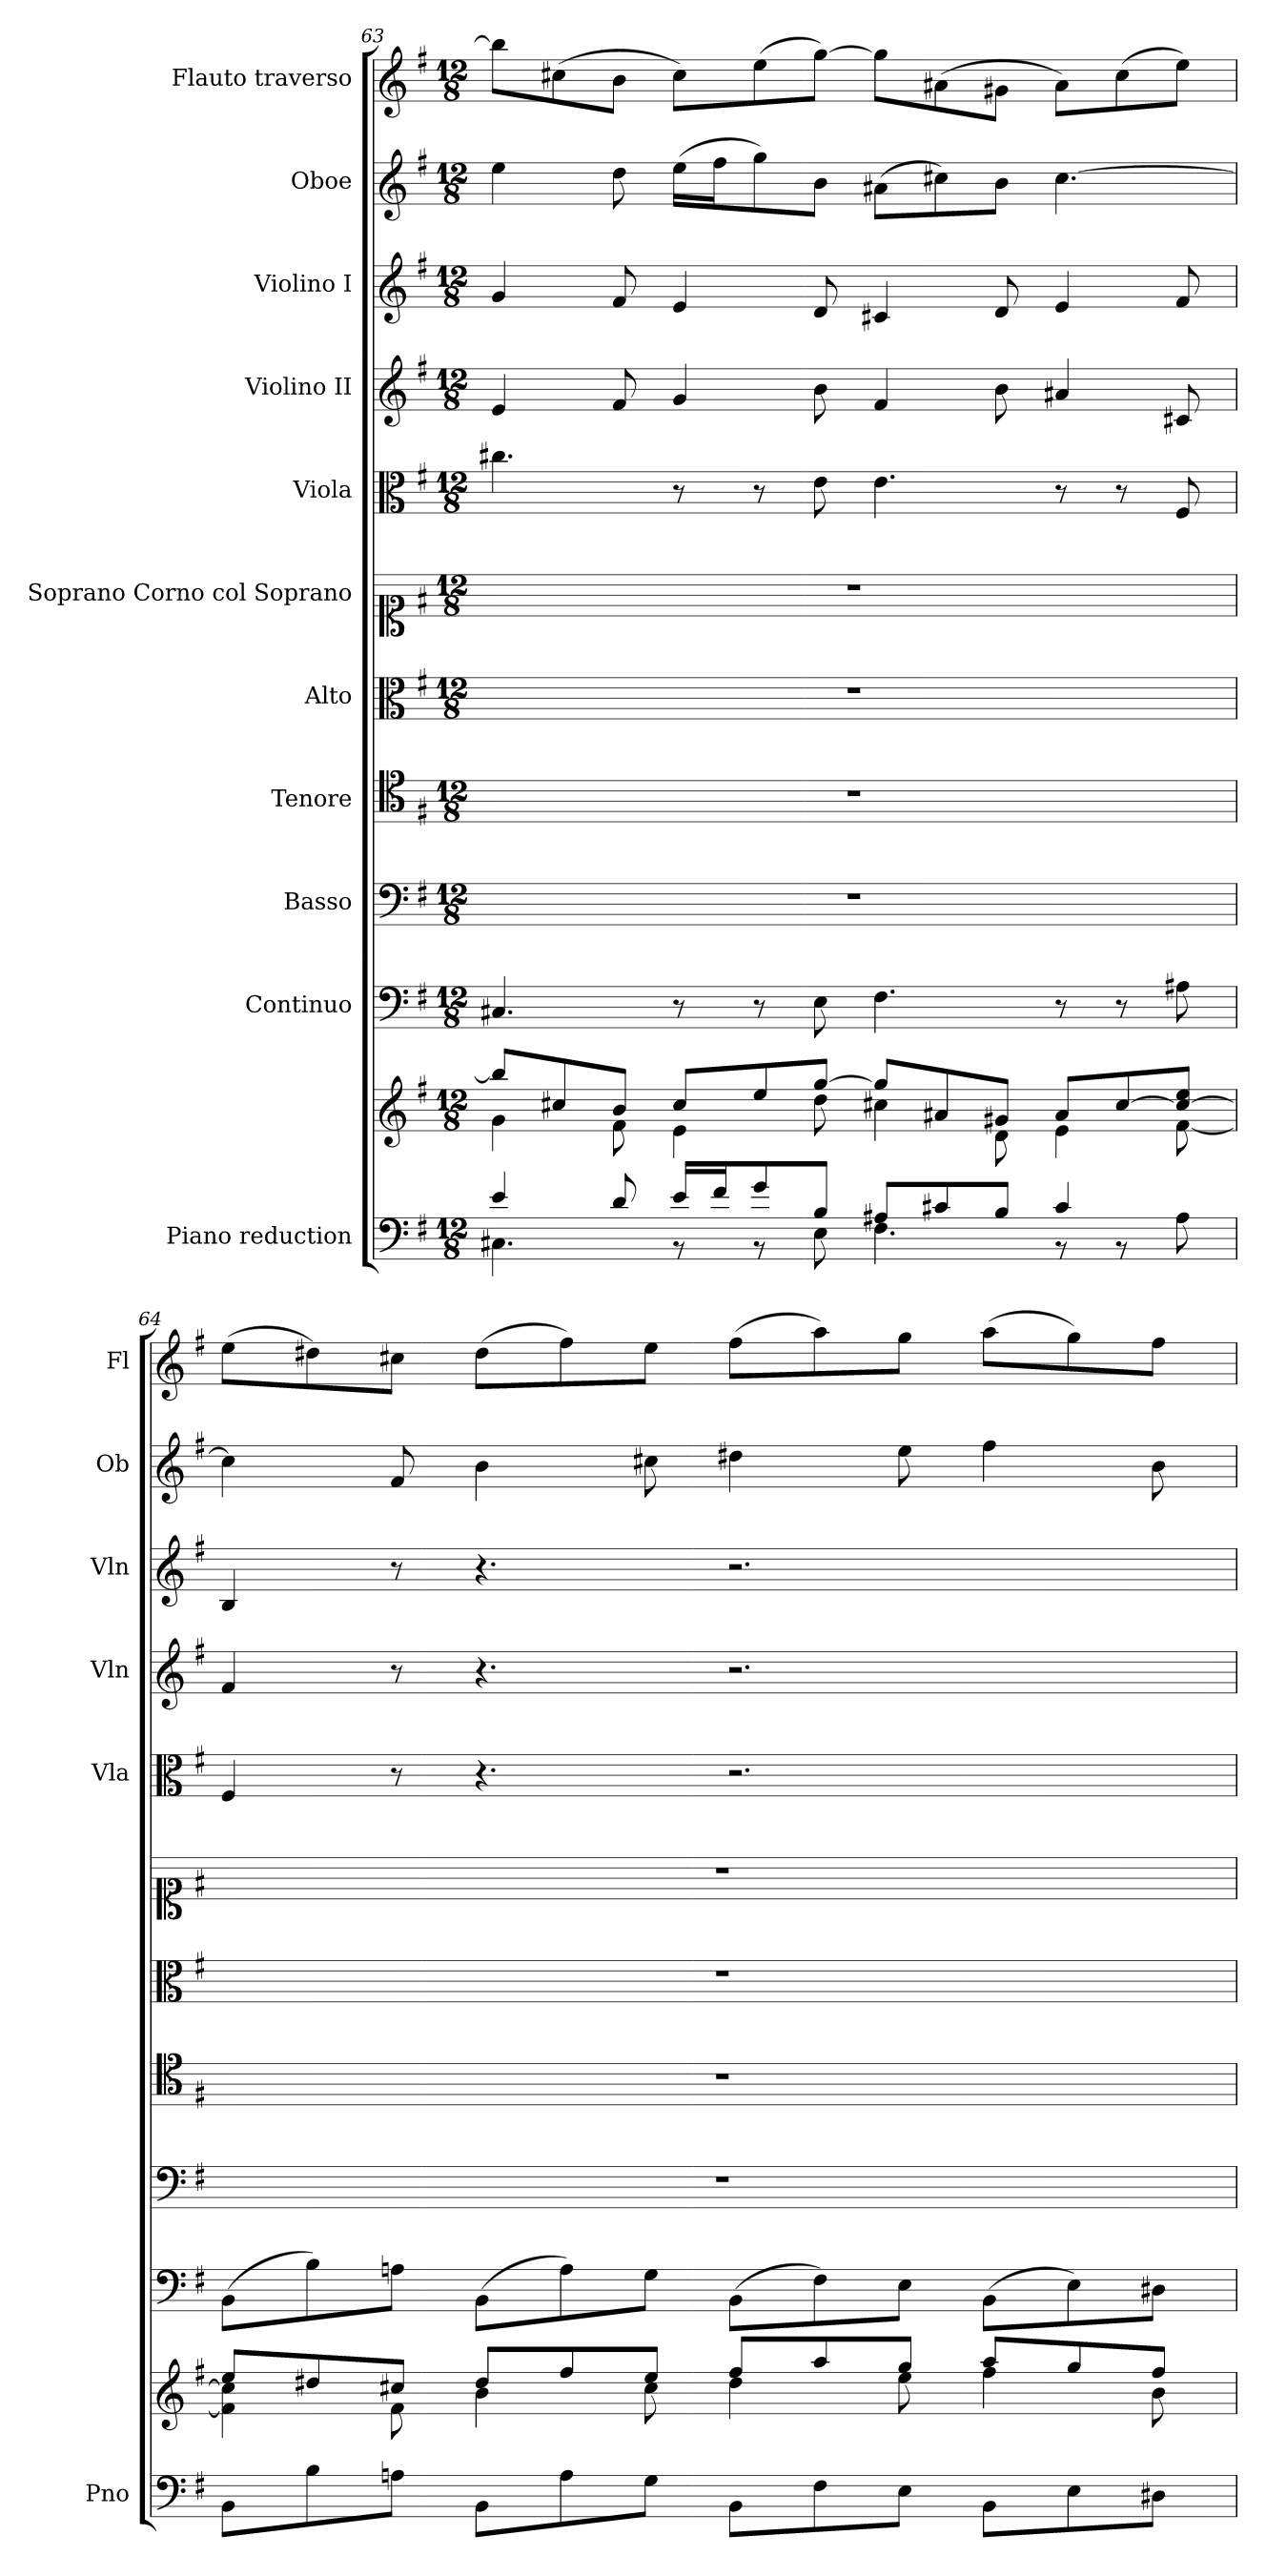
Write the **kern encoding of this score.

**kern	**kern	**kern	**kern	**kern	**kern	**kern	**kern	**kern	**kern	**kern	**kern
*part11	*part11	*part10	*part9	*part8	*part7	*part6	*part5	*part4	*part3	*part2	*part1
*staff12	*staff11	*staff10	*staff9	*staff8	*staff7	*staff6	*staff5	*staff4	*staff3	*staff2	*staff1
*I"Piano reduction	*	*I"Continuo	*I"Basso	*I"Tenore	*I"Alto	*I"Soprano Corno col Soprano	*I"Viola	*I"Violino II	*I"Violino I	*I"Oboe	*I"Flauto traverso
*I'Pno	*	*	*	*	*	*	*I'Vla	*I'Vln	*I'Vln	*I'Ob	*I'Fl
!!LO:PB:g=z
*clefF4	*clefG2	*clefF4	*clefF4	*clefC4	*clefC3	*clefC1	*clefC3	*clefG2	*clefG2	*clefG2	*clefG2
*k[f#]	*k[f#]	*k[f#]	*k[f#]	*k[f#]	*k[f#]	*k[f#]	*k[f#]	*k[f#]	*k[f#]	*k[f#]	*k[f#]
*M12/8	*M12/8	*M12/8	*M12/8	*M12/8	*M12/8	*M12/8	*M12/8	*M12/8	*M12/8	*M12/8	*M12/8
=63	=63	=63	=63	=63	=63	=63	=63	=63	=63	=63	=63
*^	*^	*	*	*	*	*	*	*	*	*	*
4e/	4.C#X\	8bb/L]	4g\	4.C#X/	1.r	1.r	1.r	1.r	4.cc#X\	4e/	4g/	4ee\	8bb\L]
.	.	8cc#X/	.	.	.	.	.	.	.	.	.	.	(8cc#X\
8d/	.	8b/J	8f#\	.	.	.	.	.	.	8f#/	8f#/	8dd\	8b\J
16e/LL	8r	8cc#/L	4e\	8r	.	.	.	.	8r	4g/	4e/	(16ee\LL	8cc#\L)
16f#/J	.	.	.	.	.	.	.	.	.	.	.	16ff#\J	.
8g/	8r	8ee/	.	8r	.	.	.	.	8r	.	.	8gg\)	(8ee\
8B/J	8E\	[8gg/J	8dd\	8E\	.	.	.	.	8e\	8b\	8d/	8b\J	[8gg\J)
8A#X/L	4.F#\	8gg/L]	4cc#X\	4.F#\	.	.	.	.	4.e\	4f#/	4c#X/	(8a#X\L	8gg\L]
8c#X/	.	8a#X/	.	.	.	.	.	.	.	.	.	8cc#X\)	(8a#X\
8B/J	.	8g#X/J	8d\	.	.	.	.	.	.	8b\	8d/	8b\J	8g#X\J
4c#/	8r	8a#/L	4e\	8r	.	.	.	.	8r	4a#X/	4e/	[4.cc#\	8a#\L)
.	8r	[<8cc#/	.	8r	.	.	.	.	8r	.	.	.	(8cc#\
8ryy	8A#\	8cc#/_ 8ee/J	[8f#\	8A#X\	.	.	.	.	8F#/	8c#X/	8f#/	.	8ee\J)
*v	*v	*	*	*	*	*	*	*	*	*	*	*	*
=64	=64	=64	=64	=64	=64	=64	=64	=64	=64	=64	=64	=64
8BB\L	8ee/L	4f#\] 4cc#\]	(8BB\L	1.r	1.r	1.r	1.r	4F#/	4f#/	4B/	4cc#\]	(8ee\L
8B\	8dd#X/	.	8B\)	.	.	.	.	.	.	.	.	8dd#X\)
8An\J	8cc#X/J	8f#\	8An\J	.	.	.	.	8r	8r	8r	8f#/	8cc#X\J
8BB\L	8dd#/L	4b\	(8BB\L	.	.	.	.	4.r	4.r	4.r	4b\	(8dd#\L
8A\	8ff#/	.	8A\)	.	.	.	.	.	.	.	.	8ff#\)
8G\J	8ee/J	8cc#\	8G\J	.	.	.	.	.	.	.	8cc#X\	8ee\J
8BB\L	8ff#/L	4dd#\	(8BB\L	.	.	.	.	2.r	2.r	2.r	4dd#X\	(8ff#\L
8F#\	8aa/	.	8F#\)	.	.	.	.	.	.	.	.	8aa\)
8E\J	8gg/J	8ee\	8E\J	.	.	.	.	.	.	.	8ee\	8gg\J
8BB\L	8aa/L	4ff#\	(8BB\L	.	.	.	.	.	.	.	4ff#\	(8aa\L
8E\	8gg/	.	8E\)	.	.	.	.	.	.	.	.	8gg\)
8D#X\J	8ff#/J	8b\	8D#X\J	.	.	.	.	.	.	.	8b\	8ff#\J
*	*v	*v	*	*	*	*	*	*	*	*	*	*
=	=	=	=	=	=	=	=	=	=	=	=
*-	*-	*-	*-	*-	*-	*-	*-	*-	*-	*-	*-
